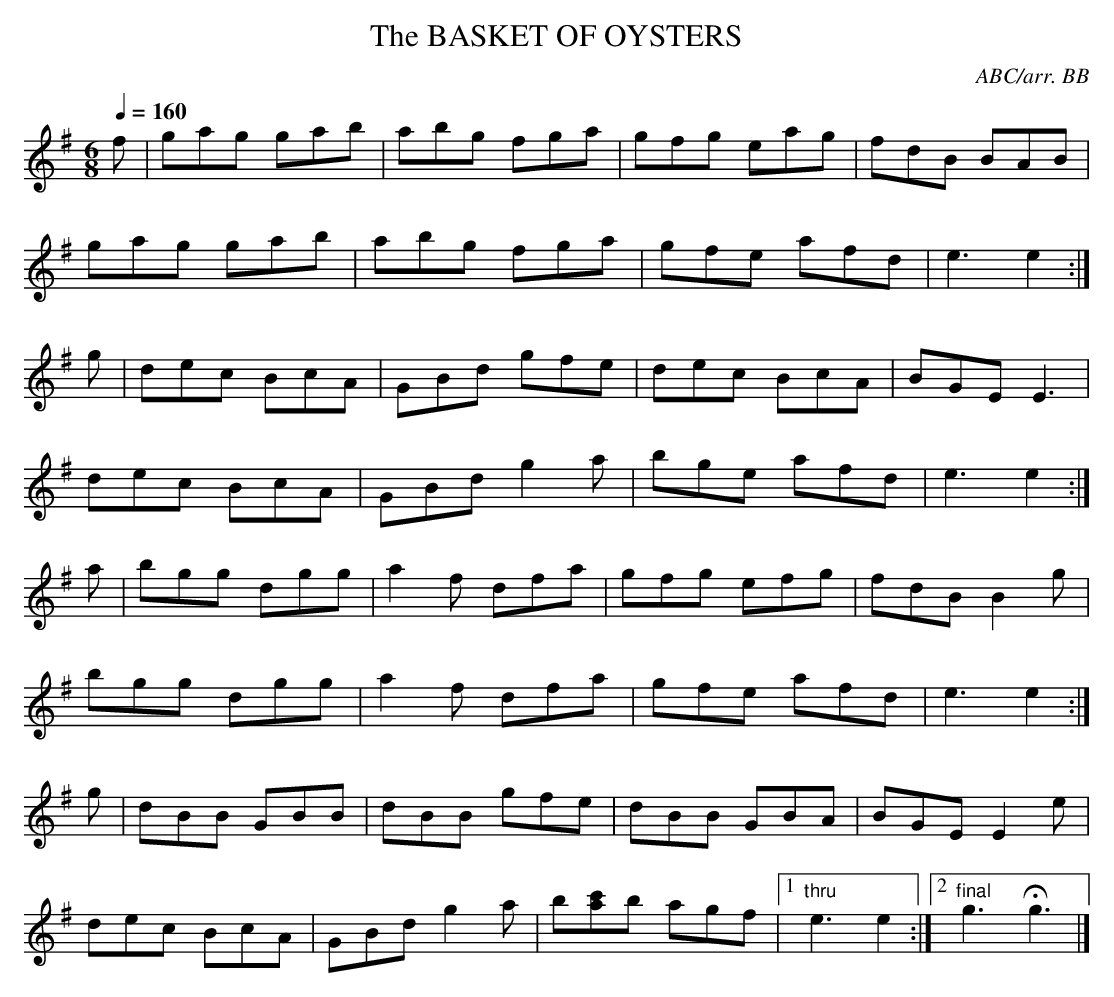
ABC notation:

X:1
T:BASKET OF OYSTERS, The
C:ABC/arr. BB
tune seem a little high, you can try the lowered
version (note that I had to adjust mm 4a and 16a
to keep them from going too low). The alternate
parts are at the end of the MP3 file.
Y:"Irish"
Q:1/4=160
M:6/8
L:1/8
K:Em
f|gag gab|abg fga|gfg eag|fdB BAB|
gag gab|abg fga|gfe afd|e3 e2 :|
g|dec BcA|GBd gfe|dec BcA|BGE E3|
dec BcA|GBd g2a|bge afd|e3 e2 :|
a|bgg dgg|a2f dfa|gfg efg|fdB B2g|
bgg dgg|a2f dfa|gfe afd|e3 e2 :|
g|dBB GBB|dBB gfe|dBB GBA|BGE E2e|
dec BcA|GBd g2a|b[ac']b agf|1 "thru"e3 e2 :|\
[2 "final"g3 Hg3|]
